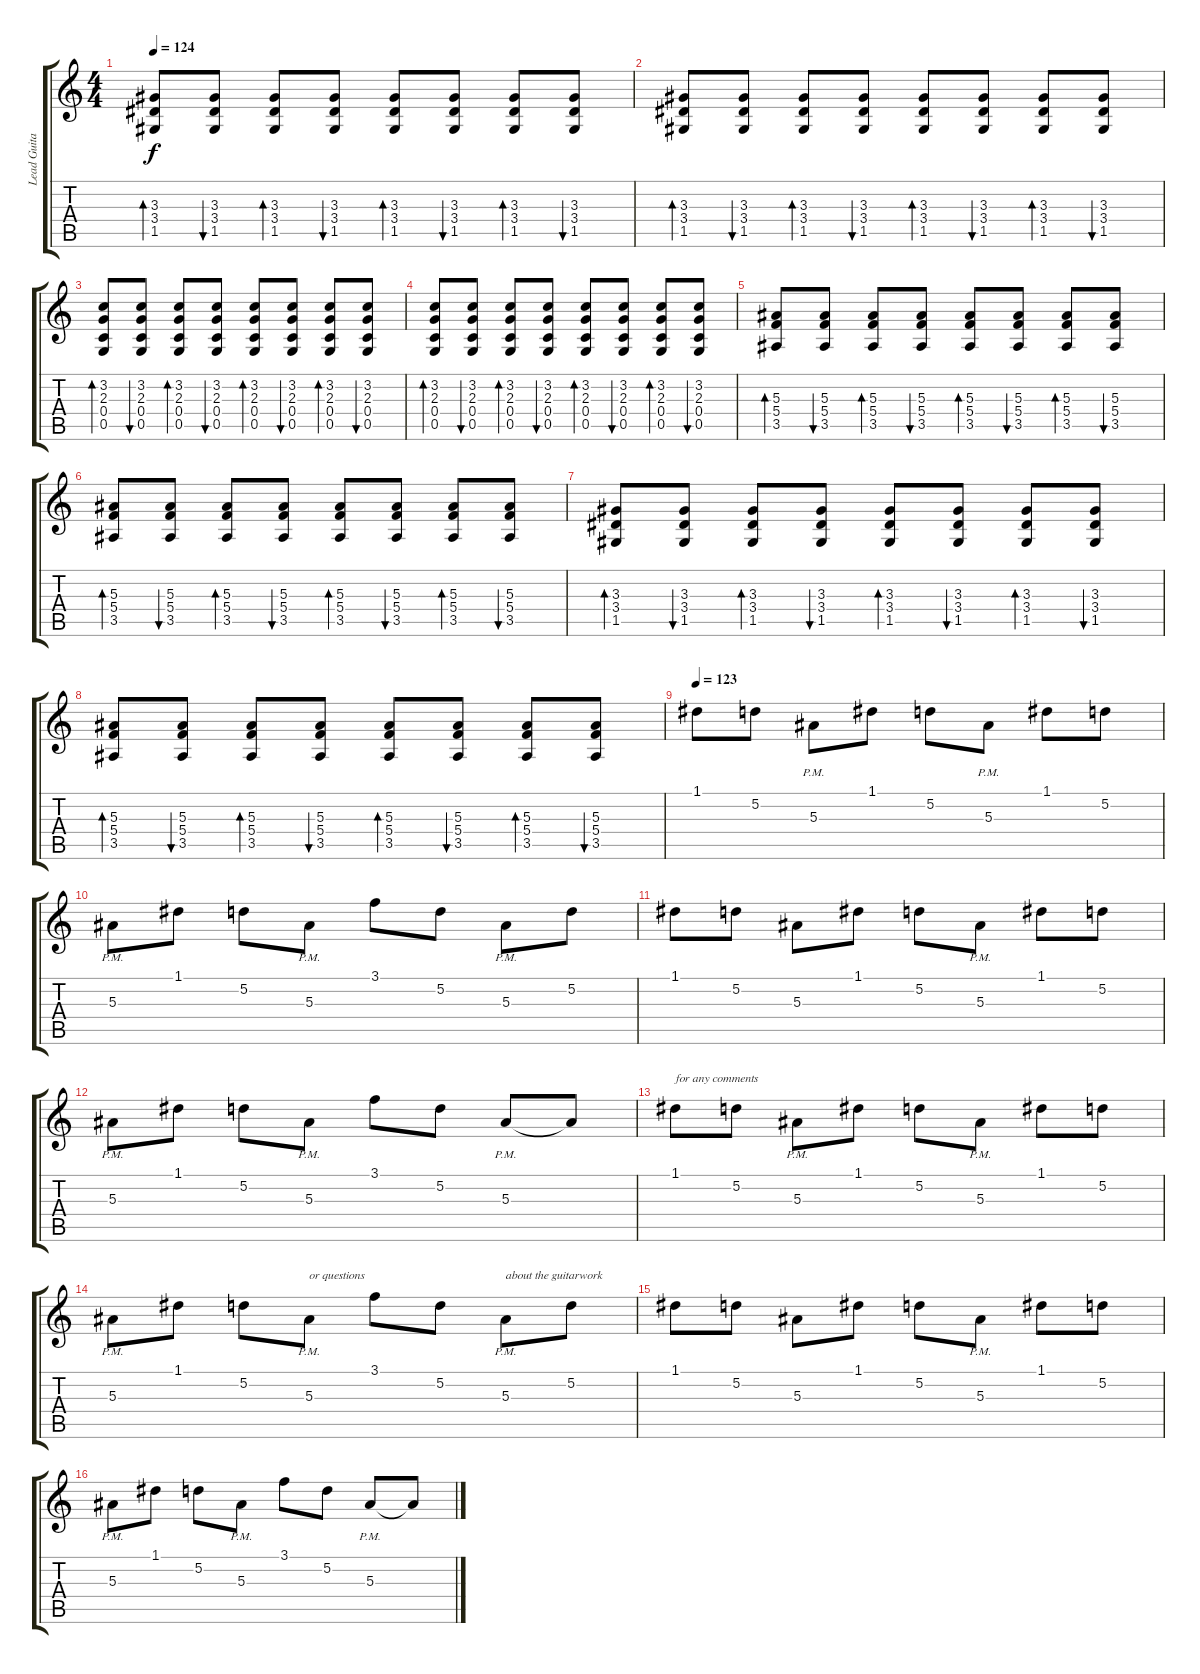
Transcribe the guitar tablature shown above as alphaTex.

\track ("Lead Guitar" "Lead Guita") {instrument distortionguitar}
\staff {score tabs}
\tuning (D4 A3 F3 C3 G2 C2) {hide}
\ts (4 4)
\tempo 124
\clef g2
\ks c
(3.3 3.4 1.5).8{bd 240 dy f} (3.3 3.4 1.5).8{bu 240} (3.3 3.4 1.5).8{bd 240} (3.3 3.4 1.5).8{bu 240} (3.3 3.4 1.5).8{bd 240} (3.3 3.4 1.5).8{bu 240} (3.3 3.4 1.5).8{bd 240} (3.3 3.4 1.5).8{bu 240} |
(3.3 3.4 1.5).8{bd 240} (3.3 3.4 1.5).8{bu 240} (3.3 3.4 1.5).8{bd 240} (3.3 3.4 1.5).8{bu 240} (3.3 3.4 1.5).8{bd 240} (3.3 3.4 1.5).8{bu 240} (3.3 3.4 1.5).8{bd 240} (3.3 3.4 1.5).8{bu 240} |
(3.2 2.3 0.4 0.5).8{bd 240} (3.2 2.3 0.4 0.5).8{bu 240} (3.2 2.3 0.4 0.5).8{bd 240} (3.2 2.3 0.4 0.5).8{bu 240} (3.2 2.3 0.4 0.5).8{bd 240} (3.2 2.3 0.4 0.5).8{bu 240} (3.2 2.3 0.4 0.5).8{bd 240} (3.2 2.3 0.4 0.5).8{bu 240} |
(3.2 2.3 0.4 0.5).8{bd 240} (3.2 2.3 0.4 0.5).8{bu 240} (3.2 2.3 0.4 0.5).8{bd 240} (3.2 2.3 0.4 0.5).8{bu 240} (3.2 2.3 0.4 0.5).8{bd 240} (3.2 2.3 0.4 0.5).8{bu 240} (3.2 2.3 0.4 0.5).8{bd 240} (3.2 2.3 0.4 0.5).8{bu 240} |
(5.3 5.4 3.5).8{bd 240} (5.3 5.4 3.5).8{bu 240} (5.3 5.4 3.5).8{bd 240} (5.3 5.4 3.5).8{bu 240} (5.3 5.4 3.5).8{bd 240} (5.3 5.4 3.5).8{bu 240} (5.3 5.4 3.5).8{bd 240} (5.3 5.4 3.5).8{bu 240} |
(5.3 5.4 3.5).8{bd 240} (5.3 5.4 3.5).8{bu 240} (5.3 5.4 3.5).8{bd 240} (5.3 5.4 3.5).8{bu 240} (5.3 5.4 3.5).8{bd 240} (5.3 5.4 3.5).8{bu 240} (5.3 5.4 3.5).8{bd 240} (5.3 5.4 3.5).8{bu 240} |
(3.3 3.4 1.5).8{bd 240} (3.3 3.4 1.5).8{bu 240} (3.3 3.4 1.5).8{bd 240} (3.3 3.4 1.5).8{bu 240} (3.3 3.4 1.5).8{bd 240} (3.3 3.4 1.5).8{bu 240} (3.3 3.4 1.5).8{bd 240} (3.3 3.4 1.5).8{bu 240} |
(5.3 5.4 3.5).8{bd 240} (5.3 5.4 3.5).8{bu 240} (5.3 5.4 3.5).8{bd 240} (5.3 5.4 3.5).8{bu 240} (5.3 5.4 3.5).8{bd 240} (5.3 5.4 3.5).8{bu 240} (5.3 5.4 3.5).8{bd 240} (5.3 5.4 3.5).8{bu 240} |
\tempo 123
1.1.8 5.2.8 5.3{pm}.8 1.1.8 5.2.8 5.3{pm}.8 1.1.8 5.2.8 |
5.3{pm}.8 1.1.8 5.2.8 5.3{pm}.8 3.1.8 5.2.8 5.3{pm}.8 5.2.8 |
1.1.8 5.2.8 5.3.8 1.1.8 5.2.8 5.3{pm}.8 1.1.8 5.2.8 |
5.3{pm}.8 1.1.8 5.2.8 5.3{pm}.8 3.1.8 5.2.8 5.3{pm}.8 5.3{t}.8 |
1.1.8{txt "for any comments"} 5.2.8 5.3{pm}.8 1.1.8 5.2.8 5.3{pm}.8 1.1.8 5.2.8 |
5.3{pm}.8 1.1.8 5.2.8 5.3{pm}.8{txt "or questions"} 3.1.8 5.2.8 5.3{pm}.8{txt "about the guitarwork"} 5.2.8 |
1.1.8 5.2.8 5.3.8 1.1.8 5.2.8 5.3{pm}.8 1.1.8 5.2.8 |
5.3{pm}.8 1.1.8 5.2.8 5.3{pm}.8 3.1.8 5.2.8 5.3{pm}.8 5.3{t}.8
